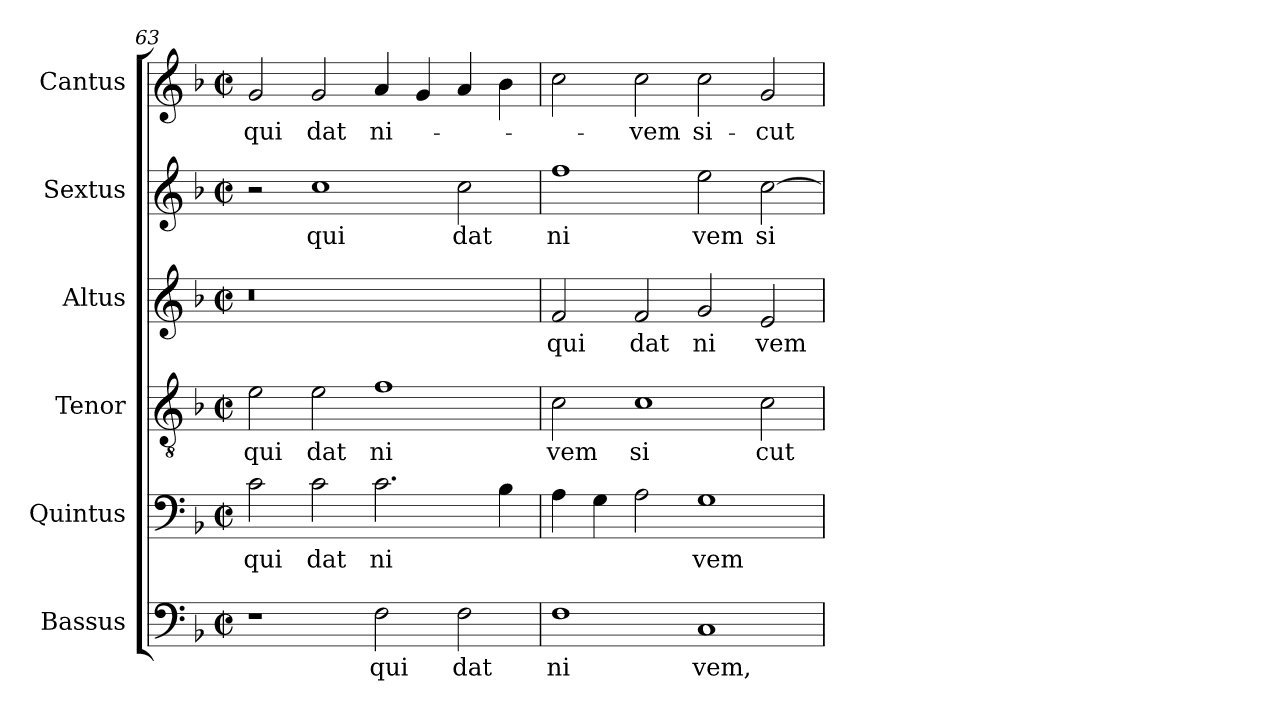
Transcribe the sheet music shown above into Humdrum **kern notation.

**kern	**text	**kern	**text	**kern	**text	**kern	**text	**kern	**text	**kern	**text
*part6	*part6	*part5	*part5	*part4	*part4	*part3	*part3	*part2	*part2	*part1	*part1
*staff6	*staff6	*staff5	*staff5	*staff4	*staff4	*staff3	*staff3	*staff2	*staff2	*staff1	*staff1
*I"Bassus	*	*I"Quintus	*	*I"Tenor	*	*I"Altus	*	*I"Sextus	*	*I"Cantus	*
*I'Bassus	*	*I'Quintus	*	*I'Tenor	*	*I'Altus	*	*I'Sextus	*	*I'Cantus	*
*clefF4	*	*clefF4	*	*clefGv2	*	*clefG2	*	*clefG2	*	*clefG2	*
*k[b-]	*	*k[b-]	*	*k[b-]	*	*k[b-]	*	*k[b-]	*	*k[b-]	*
*F:	*	*F:	*	*F:	*	*F:	*	*F:	*	*F:	*
*M2/2	*	*M2/2	*	*M2/2	*	*M2/2	*	*M2/2	*	*M2/2	*
*met(c|)	*	*met(c|)	*	*met(c|)	*	*met(c|)	*	*met(c|)	*	*met(c|)	*
=63	=63	=63	=63	=63	=63	=63	=63	=63	=63	=63	=63
!	!	!	!LO:LY:b:cj	!	!LO:LY:b:cj	!	!	!	!	!	!LO:LY:b:cj
1r	.	2c\	qui	2e\	qui	0r	.	2r	.	2g/	qui
!	!	!	!LO:LY:b:cj	!	!LO:LY:b:cj	!	!	!	!LO:LY:b:cj	!	!LO:LY:b:cj
.	.	2c\	dat	2e\	dat	.	.	1cc	qui	2g/	dat
!	!LO:LY:b:cj	!	!LO:LY:b:cj	!	!LO:LY:b:cj	!	!	!	!	!	!LO:LY:b:cj
2F\	qui	2.c\	ni	1f	ni	.	.	.	.	4a/	ni-
.	.	.	.	.	.	.	.	.	.	4g/	.
!	!LO:LY:b:cj	!	!	!	!	!	!	!	!LO:LY:b:cj	!	!
2F\	dat	.	.	.	.	.	.	2cc\	dat	4a/	.
.	.	4B-\	.	.	.	.	.	.	.	4b-\	.
=64	=64	=64	=64	=64	=64	=64	=64	=64	=64	=64	=64
!	!LO:LY:b:cj	!	!	!	!LO:LY:b:cj	!	!LO:LY:b:cj	!	!LO:LY:b:cj	!	!
1F	ni	4A\	.	2c\	vem	2f/	qui	1ff	ni	2cc\	.
.	.	4G\	.	.	.	.	.	.	.	.	.
!	!	!	!	!	!LO:LY:b:cj	!	!LO:LY:b:cj	!	!	!	!LO:LY:b:cj
.	.	2A\	.	1c	si	2f/	dat	.	.	2cc\	-vem
!	!LO:LY:b:cj	!	!LO:LY:b:cj	!	!	!	!LO:LY:b:cj	!	!LO:LY:b:cj	!	!LO:LY:b:cj
1C	vem,	1G	vem	.	.	2g/	ni	2ee\	vem	2cc\	si-
!	!	!	!	!	!LO:LY:b:cj	!	!LO:LY:b:cj	!	!LO:LY:b:cj	!	!LO:LY:b:cj
.	.	.	.	2c\	cut	2e/	vem	[>2cc\	si	2g/	-cut
=	=	=	=	=	=	=	=	=	=	=	=
*-	*-	*-	*-	*-	*-	*-	*-	*-	*-	*-	*-
